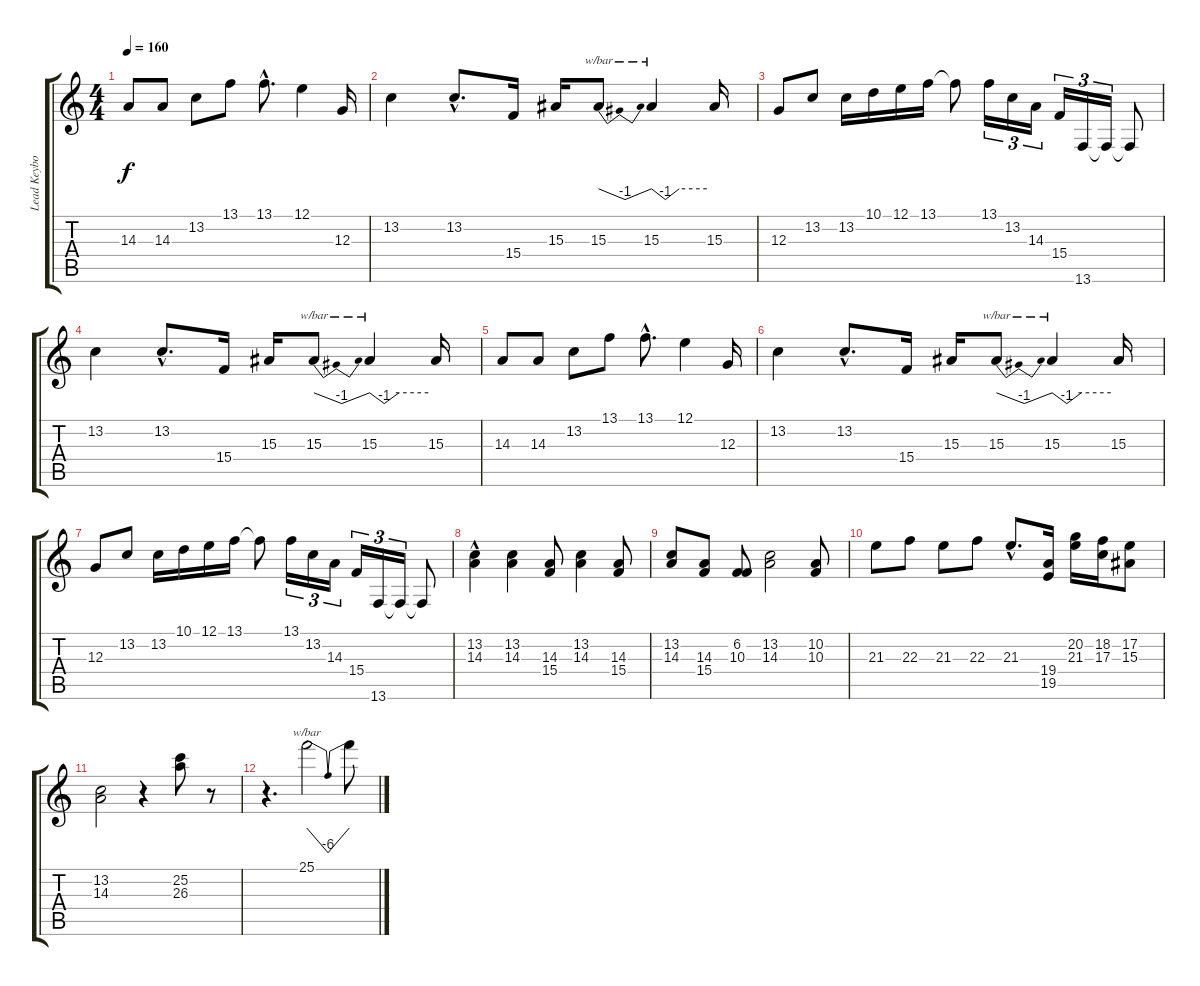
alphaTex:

\track ("Lead Keyboard" "Lead Keybo") {instrument lead2sawtooth}
\staff {score tabs}
\tuning (E4 B3 G3 D3 A2 E2) {hide}
\ts (4 4)
\tempo 160
\clef g2
\ks c
14.3.8{dy f} 14.3.8 13.2.8 13.1.8 13.1{hac}.8{d} 12.1.4 12.3.16 |
13.2.4 13.2{hac}.8{d} 15.4.16 15.3.16 15.3.8{tbe (dip default 0 0 30 -4 60 0)} 15.3.4{tbe (custom default 0 0 15 -4 30 0 60 0)} 15.3.16 |
12.3.8 13.2.8 13.2.16 10.1.16 12.1.16 13.1.16 13.1{t}.8 13.1.16{tu (3 2)} 13.2.16{tu (3 2)} 14.3.16{tu (3 2)} 15.4.16{tu (3 2)} 13.6.16{tu (3 2)} 13.6{t}.16{tu (3 2)} 13.6{t}.8 |
13.2.4 13.2{hac}.8{d} 15.4.16 15.3.16 15.3.8{tbe (dip default 0 0 30 -4 60 0)} 15.3.4{tbe (custom default 0 0 15 -4 30 0 60 0)} 15.3.16 |
14.3.8 14.3.8 13.2.8 13.1.8 13.1{hac}.8{d} 12.1.4 12.3.16 |
13.2.4 13.2{hac}.8{d} 15.4.16 15.3.16 15.3.8{tbe (dip default 0 0 30 -4 60 0)} 15.3.4{tbe (custom default 0 0 15 -4 30 0 60 0)} 15.3.16 |
12.3.8 13.2.8 13.2.16 10.1.16 12.1.16 13.1.16 13.1{t}.8 13.1.16{tu (3 2)} 13.2.16{tu (3 2)} 14.3.16{tu (3 2)} 15.4.16{tu (3 2)} 13.6.16{tu (3 2)} 13.6{t}.16{tu (3 2)} 13.6{t}.8 |
(13.2{hac} 14.3).4 (13.2 14.3).4 (14.3 15.4).8 (13.2 14.3).4 (14.3 15.4).8 |
(13.2 14.3).8 (14.3 15.4).8 (6.2 10.3).8 (13.2 14.3).2 (10.2 10.3).8 |
21.3.8 22.3.8 21.3.8 22.3.8 21.3{hac}.8{d} (19.4 19.5).16 (20.2 21.3).16 (18.2 17.3).16 (17.2 15.3).8 |
(13.2 14.3).2 r.4 (25.2 26.3).8 r.8 |
r.4{d} 25.1.2{tbe (dip default 0 0 30 -24 60 0)} 25.1{t}.8
